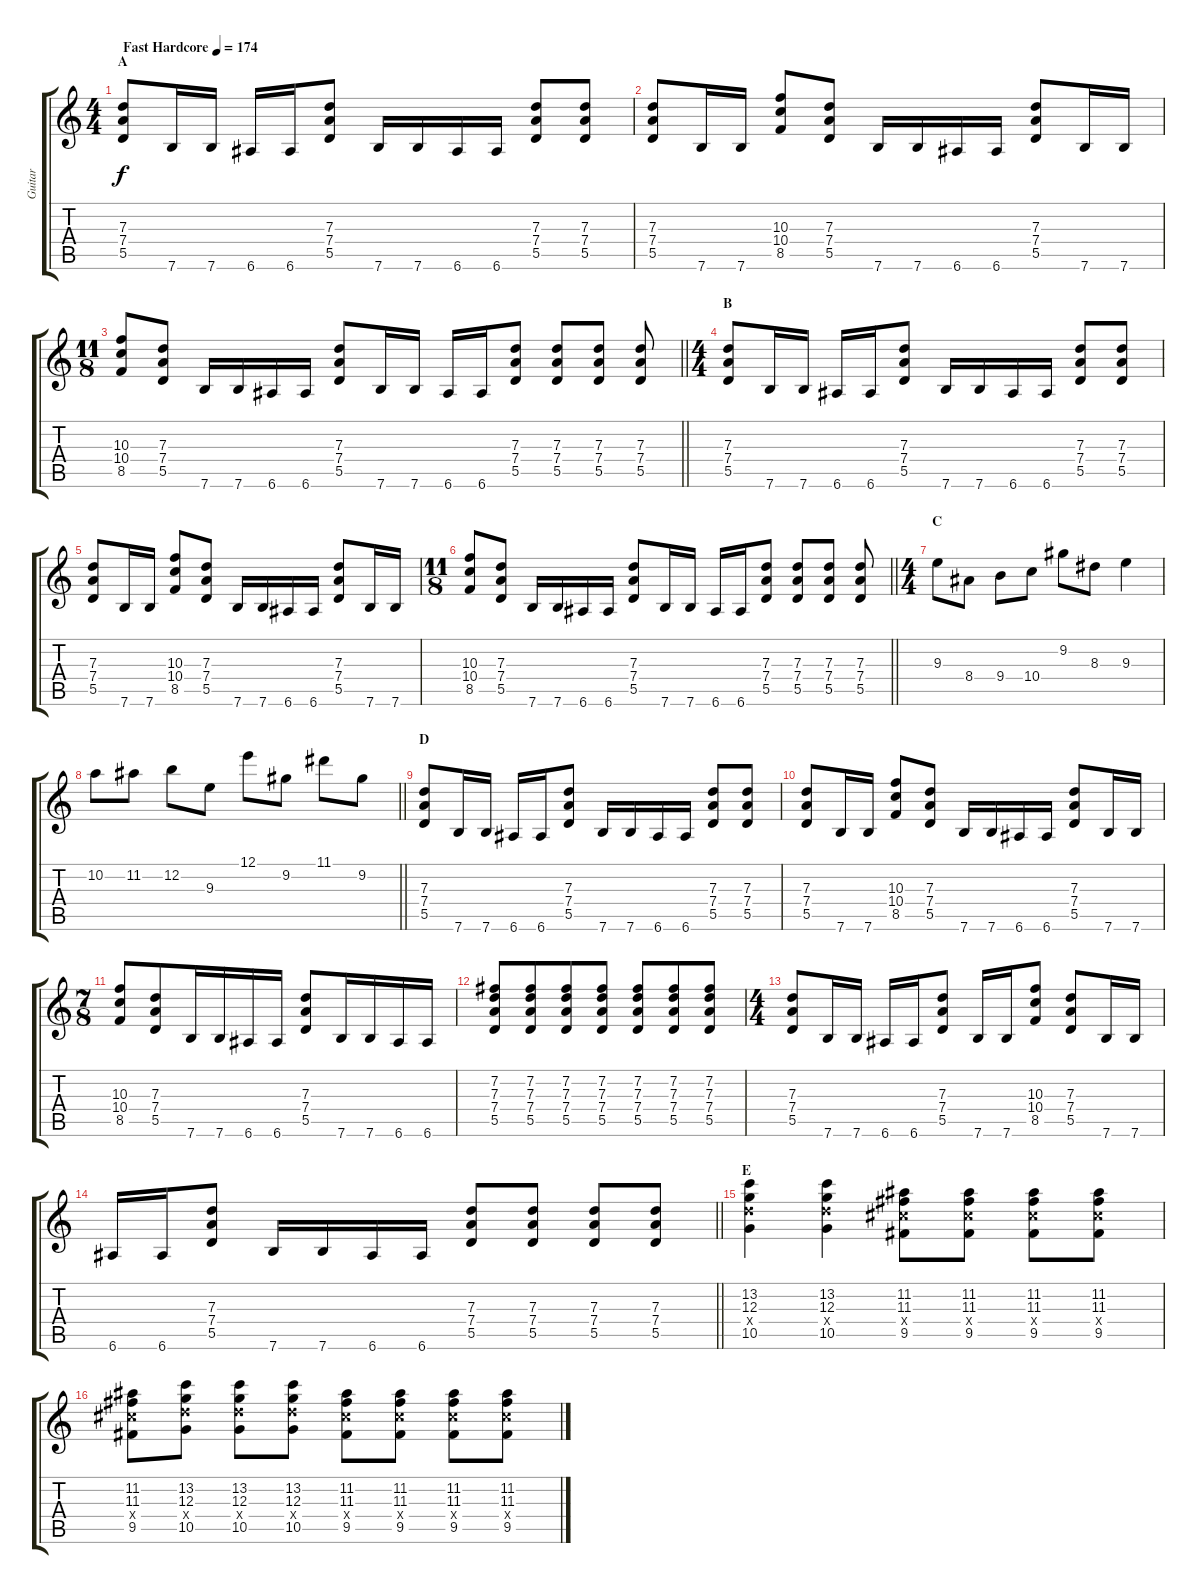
\track ("Guitar" "Guitar") {instrument distortionguitar}
\staff {score tabs}
\tuning (E4 B3 G3 D3 A2 E2) {hide}
\ts (4 4)
\section ("" "A")
\tempo (174 "Fast Hardcore")
\clef g2
\ks c
(7.3 7.4 5.5).8{dy f instrument distortionguitar} 7.6.16 7.6.16 6.6.16 6.6.16 (7.3 7.4 5.5).8 7.6.16 7.6.16 6.6.16 6.6.16 (7.3 7.4 5.5).8 (7.3 7.4 5.5).8 |
(7.3 7.4 5.5).8 7.6.16 7.6.16 (10.3 10.4 8.5).8 (7.3 7.4 5.5).8 7.6.16 7.6.16 6.6.16 6.6.16 (7.3 7.4 5.5).8 7.6.16 7.6.16 |
\ts (11 8)
\barLineRight lightlight
(10.3 10.4 8.5).8 (7.3 7.4 5.5).8 7.6.16 7.6.16 6.6.16 6.6.16 (7.3 7.4 5.5).8 7.6.16 7.6.16 6.6.16 6.6.16 (7.3 7.4 5.5).8 (7.3 7.4 5.5).8 (7.3 7.4 5.5).8 (7.3 7.4 5.5).8 |
\ts (4 4)
\section ("" "B")
(7.3 7.4 5.5).8{volume 6} 7.6.16 7.6.16 6.6.16 6.6.16 (7.3 7.4 5.5).8 7.6.16 7.6.16 6.6.16 6.6.16 (7.3 7.4 5.5).8 (7.3 7.4 5.5).8 |
(7.3 7.4 5.5).8 7.6.16 7.6.16 (10.3 10.4 8.5).8 (7.3 7.4 5.5).8 7.6.16 7.6.16 6.6.16 6.6.16 (7.3 7.4 5.5).8 7.6.16 7.6.16 |
\ts (11 8)
\barLineRight lightlight
(10.3 10.4 8.5).8 (7.3 7.4 5.5).8 7.6.16 7.6.16 6.6.16 6.6.16 (7.3 7.4 5.5).8 7.6.16 7.6.16 6.6.16 6.6.16 (7.3 7.4 5.5).8 (7.3 7.4 5.5).8 (7.3 7.4 5.5).8 (7.3 7.4 5.5).8 |
\ts (4 4)
\section ("" "C")
9.3.8{volume 13} 8.4.8 9.4.8 10.4.8 9.2.8 8.3.8 9.3.4 |
\barLineRight lightlight
10.2.8 11.2.8 12.2.8 9.3.8 12.1.8 9.2.8 11.1.8 9.2.8 |
\section ("" "D")
(7.3 7.4 5.5).8 7.6.16 7.6.16 6.6.16 6.6.16 (7.3 7.4 5.5).8 7.6.16 7.6.16 6.6.16 6.6.16 (7.3 7.4 5.5).8 (7.3 7.4 5.5).8 |
(7.3 7.4 5.5).8 7.6.16 7.6.16 (10.3 10.4 8.5).8 (7.3 7.4 5.5).8 7.6.16 7.6.16 6.6.16 6.6.16 (7.3 7.4 5.5).8 7.6.16 7.6.16 |
\ts (7 8)
(10.3 10.4 8.5).8 (7.3 7.4 5.5).8 7.6.16 7.6.16 6.6.16 6.6.16 (7.3 7.4 5.5).8 7.6.16 7.6.16 6.6.16 6.6.16 |
(7.2 7.3 7.4 5.5).8 (7.2 7.3 7.4 5.5).8 (7.2 7.3 7.4 5.5).8 (7.2 7.3 7.4 5.5).8 (7.2 7.3 7.4 5.5).8 (7.2 7.3 7.4 5.5).8 (7.2 7.3 7.4 5.5).8 |
\ts (4 4)
(7.3 7.4 5.5).8 7.6.16 7.6.16 6.6.16 6.6.16 (7.3 7.4 5.5).8 7.6.16 7.6.16 (10.3 10.4 8.5).8 (7.3 7.4 5.5).8 7.6.16 7.6.16 |
\barLineRight lightlight
6.6.16 6.6.16 (7.3 7.4 5.5).8 7.6.16 7.6.16 6.6.16 6.6.16 (7.3 7.4 5.5).8 (7.3 7.4 5.5).8 (7.3 7.4 5.5).8 (7.3 7.4 5.5).8 |
\section ("" "E")
(13.2 12.3 12.4{x} 10.5).4 (13.2 12.3 12.4{x} 10.5).4 (11.2 11.3 11.4{x} 9.5).8 (11.2 11.3 11.4{x} 9.5).8 (11.2 11.3 11.4{x} 9.5).8 (11.2 11.3 11.4{x} 9.5).8 |
(11.2 11.3 11.4{x} 9.5).8 (13.2 12.3 12.4{x} 10.5).8 (13.2 12.3 12.4{x} 10.5).8 (13.2 12.3 12.4{x} 10.5).8 (11.2 11.3 11.4{x} 9.5).8 (11.2 11.3 11.4{x} 9.5).8 (11.2 11.3 11.4{x} 9.5).8 (11.2 11.3 11.4{x} 9.5).8
